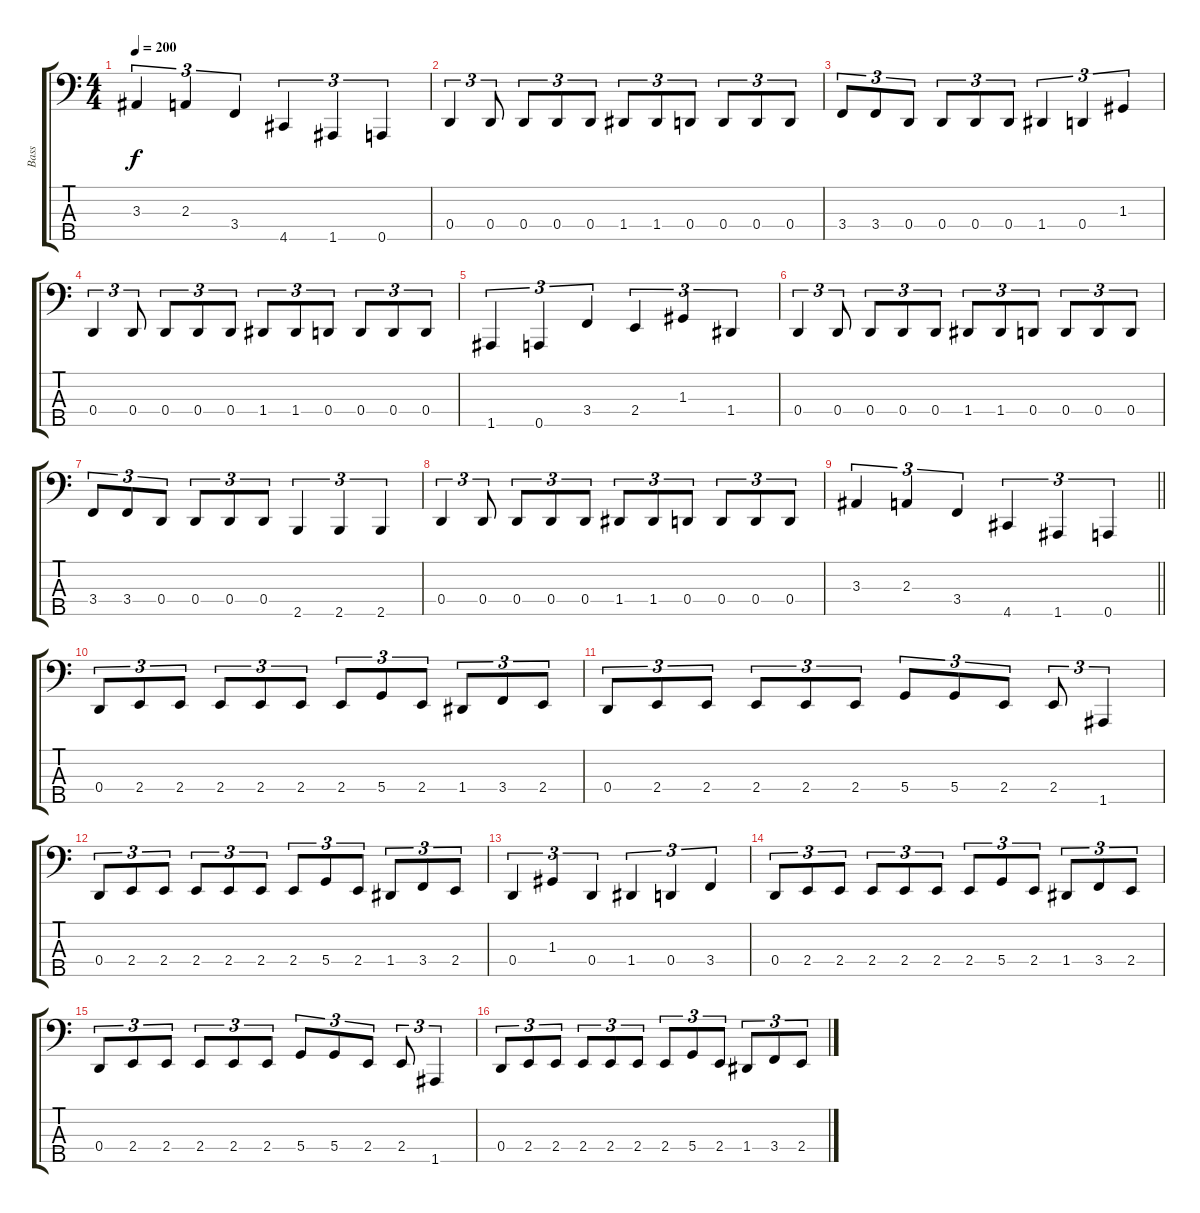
\track ("Bass" "Bass") {instrument electricbasspick}
\staff {score tabs}
\tuning (F2 C2 G1 D1 A0) {hide}
\ts (4 4)
\tempo 200
\clef f4
\ks c
3.3.4{tu (3 2) dy f} 2.3.4{tu (3 2)} 3.4.4{tu (3 2)} 4.5.4{tu (3 2)} 1.5.4{tu (3 2)} 0.5.4{tu (3 2)} |
0.4.4{tu (3 2)} 0.4.8{tu (3 2)} 0.4.8{tu (3 2)} 0.4.8{tu (3 2)} 0.4.8{tu (3 2)} 1.4.8{tu (3 2)} 1.4.8{tu (3 2)} 0.4.8{tu (3 2)} 0.4.8{tu (3 2)} 0.4.8{tu (3 2)} 0.4.8{tu (3 2)} |
3.4.8{tu (3 2)} 3.4.8{tu (3 2)} 0.4.8{tu (3 2)} 0.4.8{tu (3 2)} 0.4.8{tu (3 2)} 0.4.8{tu (3 2)} 1.4.4{tu (3 2)} 0.4.4{tu (3 2)} 1.3.4{tu (3 2)} |
0.4.4{tu (3 2)} 0.4.8{tu (3 2)} 0.4.8{tu (3 2)} 0.4.8{tu (3 2)} 0.4.8{tu (3 2)} 1.4.8{tu (3 2)} 1.4.8{tu (3 2)} 0.4.8{tu (3 2)} 0.4.8{tu (3 2)} 0.4.8{tu (3 2)} 0.4.8{tu (3 2)} |
1.5.4{tu (3 2)} 0.5.4{tu (3 2)} 3.4.4{tu (3 2)} 2.4.4{tu (3 2)} 1.3.4{tu (3 2)} 1.4.4{tu (3 2)} |
0.4.4{tu (3 2)} 0.4.8{tu (3 2)} 0.4.8{tu (3 2)} 0.4.8{tu (3 2)} 0.4.8{tu (3 2)} 1.4.8{tu (3 2)} 1.4.8{tu (3 2)} 0.4.8{tu (3 2)} 0.4.8{tu (3 2)} 0.4.8{tu (3 2)} 0.4.8{tu (3 2)} |
3.4.8{tu (3 2)} 3.4.8{tu (3 2)} 0.4.8{tu (3 2)} 0.4.8{tu (3 2)} 0.4.8{tu (3 2)} 0.4.8{tu (3 2)} 2.5.4{tu (3 2)} 2.5.4{tu (3 2)} 2.5.4{tu (3 2)} |
0.4.4{tu (3 2)} 0.4.8{tu (3 2)} 0.4.8{tu (3 2)} 0.4.8{tu (3 2)} 0.4.8{tu (3 2)} 1.4.8{tu (3 2)} 1.4.8{tu (3 2)} 0.4.8{tu (3 2)} 0.4.8{tu (3 2)} 0.4.8{tu (3 2)} 0.4.8{tu (3 2)} |
\barLineRight lightlight
3.3.4{tu (3 2)} 2.3.4{tu (3 2)} 3.4.4{tu (3 2)} 4.5.4{tu (3 2)} 1.5.4{tu (3 2)} 0.5.4{tu (3 2)} |
\section ("" "")
0.4.8{tu (3 2)} 2.4.8{tu (3 2)} 2.4.8{tu (3 2)} 2.4.8{tu (3 2)} 2.4.8{tu (3 2)} 2.4.8{tu (3 2)} 2.4.8{tu (3 2)} 5.4.8{tu (3 2)} 2.4.8{tu (3 2)} 1.4.8{tu (3 2)} 3.4.8{tu (3 2)} 2.4.8{tu (3 2)} |
0.4.8{tu (3 2)} 2.4.8{tu (3 2)} 2.4.8{tu (3 2)} 2.4.8{tu (3 2)} 2.4.8{tu (3 2)} 2.4.8{tu (3 2)} 5.4.8{tu (3 2)} 5.4.8{tu (3 2)} 2.4.8{tu (3 2)} 2.4.8{tu (3 2)} 1.5.4{tu (3 2)} |
0.4.8{tu (3 2)} 2.4.8{tu (3 2)} 2.4.8{tu (3 2)} 2.4.8{tu (3 2)} 2.4.8{tu (3 2)} 2.4.8{tu (3 2)} 2.4.8{tu (3 2)} 5.4.8{tu (3 2)} 2.4.8{tu (3 2)} 1.4.8{tu (3 2)} 3.4.8{tu (3 2)} 2.4.8{tu (3 2)} |
0.4.4{tu (3 2)} 1.3.4{tu (3 2)} 0.4.4{tu (3 2)} 1.4.4{tu (3 2)} 0.4.4{tu (3 2)} 3.4.4{tu (3 2)} |
0.4.8{tu (3 2)} 2.4.8{tu (3 2)} 2.4.8{tu (3 2)} 2.4.8{tu (3 2)} 2.4.8{tu (3 2)} 2.4.8{tu (3 2)} 2.4.8{tu (3 2)} 5.4.8{tu (3 2)} 2.4.8{tu (3 2)} 1.4.8{tu (3 2)} 3.4.8{tu (3 2)} 2.4.8{tu (3 2)} |
0.4.8{tu (3 2)} 2.4.8{tu (3 2)} 2.4.8{tu (3 2)} 2.4.8{tu (3 2)} 2.4.8{tu (3 2)} 2.4.8{tu (3 2)} 5.4.8{tu (3 2)} 5.4.8{tu (3 2)} 2.4.8{tu (3 2)} 2.4.8{tu (3 2)} 1.5.4{tu (3 2)} |
0.4.8{tu (3 2)} 2.4.8{tu (3 2)} 2.4.8{tu (3 2)} 2.4.8{tu (3 2)} 2.4.8{tu (3 2)} 2.4.8{tu (3 2)} 2.4.8{tu (3 2)} 5.4.8{tu (3 2)} 2.4.8{tu (3 2)} 1.4.8{tu (3 2)} 3.4.8{tu (3 2)} 2.4.8{tu (3 2)}
